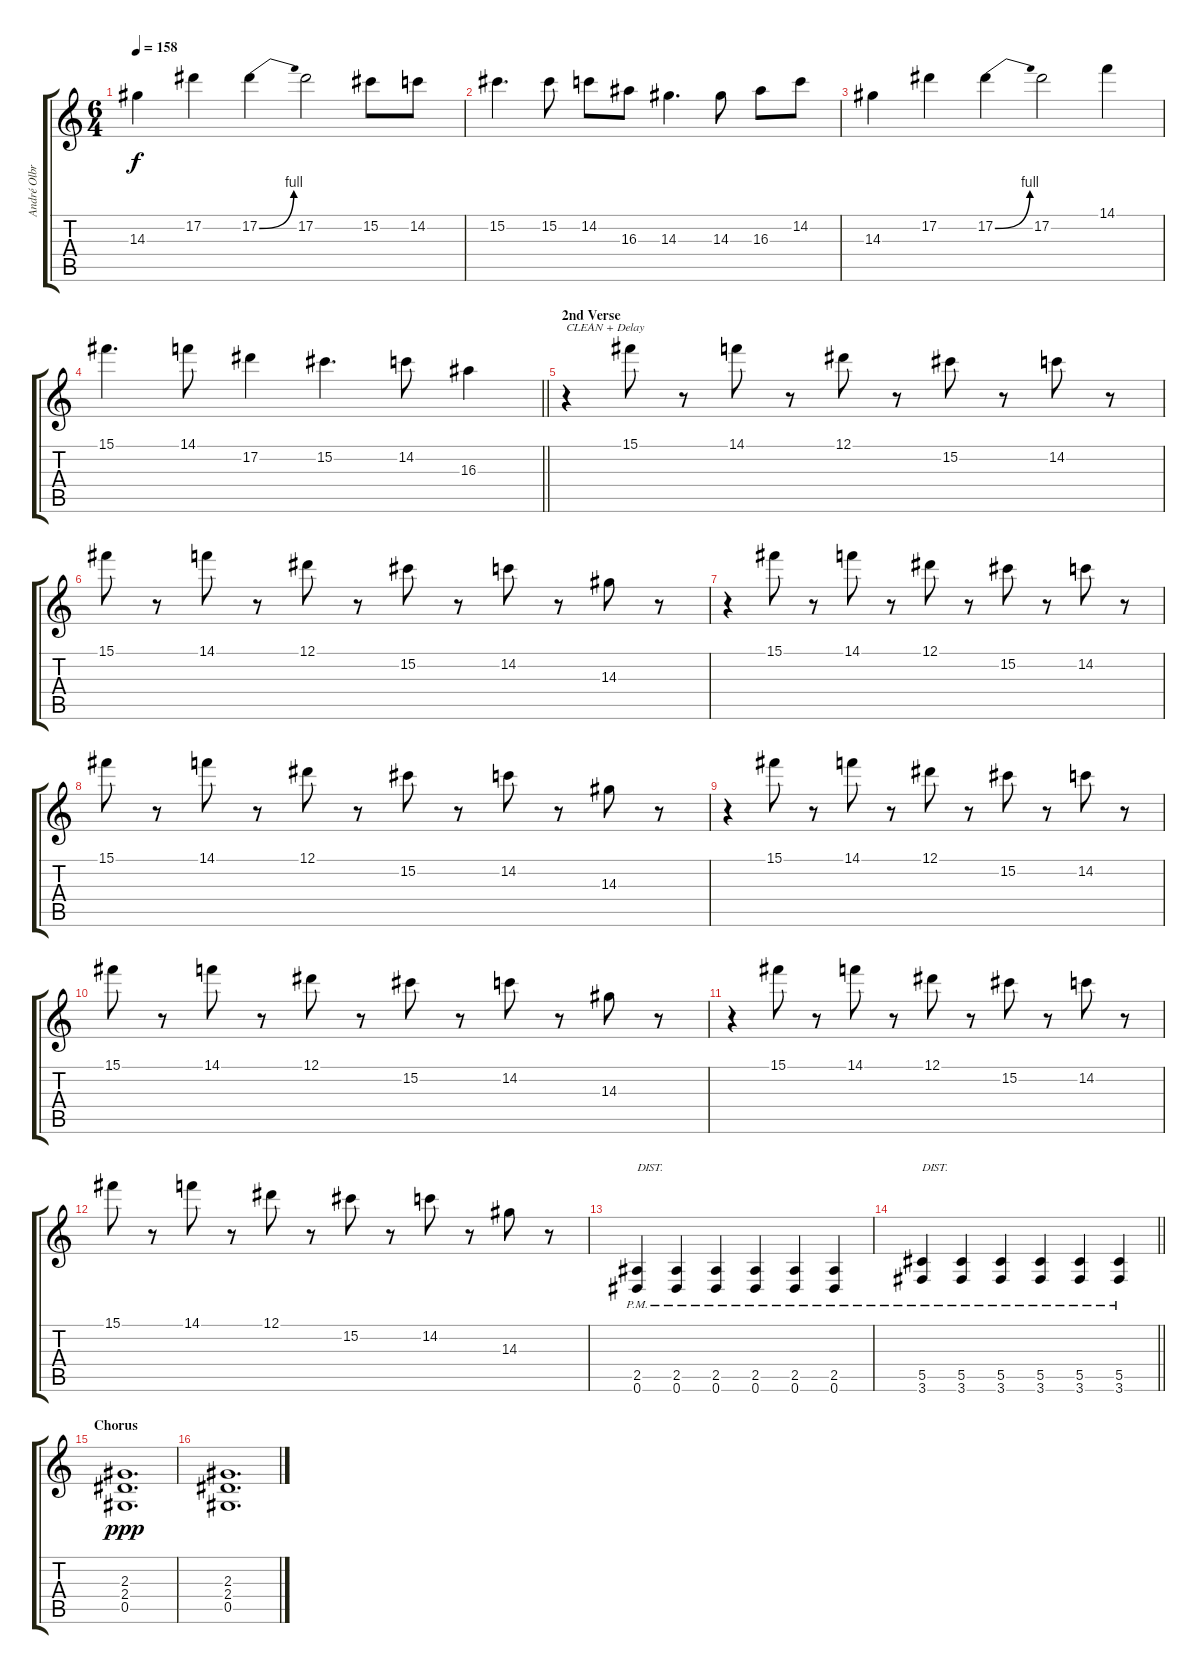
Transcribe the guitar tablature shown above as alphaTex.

\track ("André Olbrich" "André Olbr") {instrument distortionguitar}
\staff {score tabs}
\tuning (Eb4 Bb3 Gb3 Db3 Ab2 Eb2) {hide}
\ts (6 4)
\tempo 158
\clef g2
\ks c
14.3.4{dy f} 17.2.4 17.2{be (bend 0 0 60 4)}.4 17.2.2 15.2.8 14.2.8 |
15.2.4{d} 15.2.8 14.2.8 16.3.8 14.3.4{d} 14.3.8 16.3.8 14.2.8 |
14.3.4 17.2.4 17.2{be (bend 0 0 60 4)}.4 17.2.2 14.1.4 |
\barLineRight lightlight
15.1.4{d} 14.1.8 17.2.4 15.2.4{d} 14.2.8 16.3.4 |
\section ("" "2nd Verse")
r.4{txt "CLEAN + Delay" volume 10 instrument electricguitarjazz} 15.1.8 r.8 14.1.8 r.8 12.1.8 r.8 15.2.8 r.8 14.2.8 r.8 |
15.1.8 r.8 14.1.8 r.8 12.1.8 r.8 15.2.8 r.8 14.2.8 r.8 14.3.8 r.8 |
r.4 15.1.8 r.8 14.1.8 r.8 12.1.8 r.8 15.2.8 r.8 14.2.8 r.8 |
15.1.8 r.8 14.1.8 r.8 12.1.8 r.8 15.2.8 r.8 14.2.8 r.8 14.3.8 r.8 |
r.4 15.1.8 r.8 14.1.8 r.8 12.1.8 r.8 15.2.8 r.8 14.2.8 r.8 |
15.1.8 r.8 14.1.8 r.8 12.1.8 r.8 15.2.8 r.8 14.2.8 r.8 14.3.8 r.8 |
r.4 15.1.8 r.8 14.1.8 r.8 12.1.8 r.8 15.2.8 r.8 14.2.8 r.8 |
15.1.8 r.8 14.1.8 r.8 12.1.8 r.8 15.2.8 r.8 14.2.8 r.8 14.3.8 r.8 |
(2.5{pm} 0.6{pm}).4{txt "DIST." volume 11 instrument distortionguitar} (2.5{pm} 0.6{pm}).4 (2.5{pm} 0.6{pm}).4 (2.5{pm} 0.6{pm}).4 (2.5{pm} 0.6{pm}).4 (2.5{pm} 0.6{pm}).4 |
\barLineRight lightlight
(5.5{pm} 3.6{pm}).4{txt "DIST."} (5.5{pm} 3.6{pm}).4 (5.5{pm} 3.6{pm}).4 (5.5{pm} 3.6{pm}).4 (5.5{pm} 3.6{pm}).4 (5.5{pm} 3.6{pm}).4 |
\section ("" "Chorus")
(2.3 2.4 0.5).1{d dy ppp} |
(2.3 2.4 0.5).1{d}
